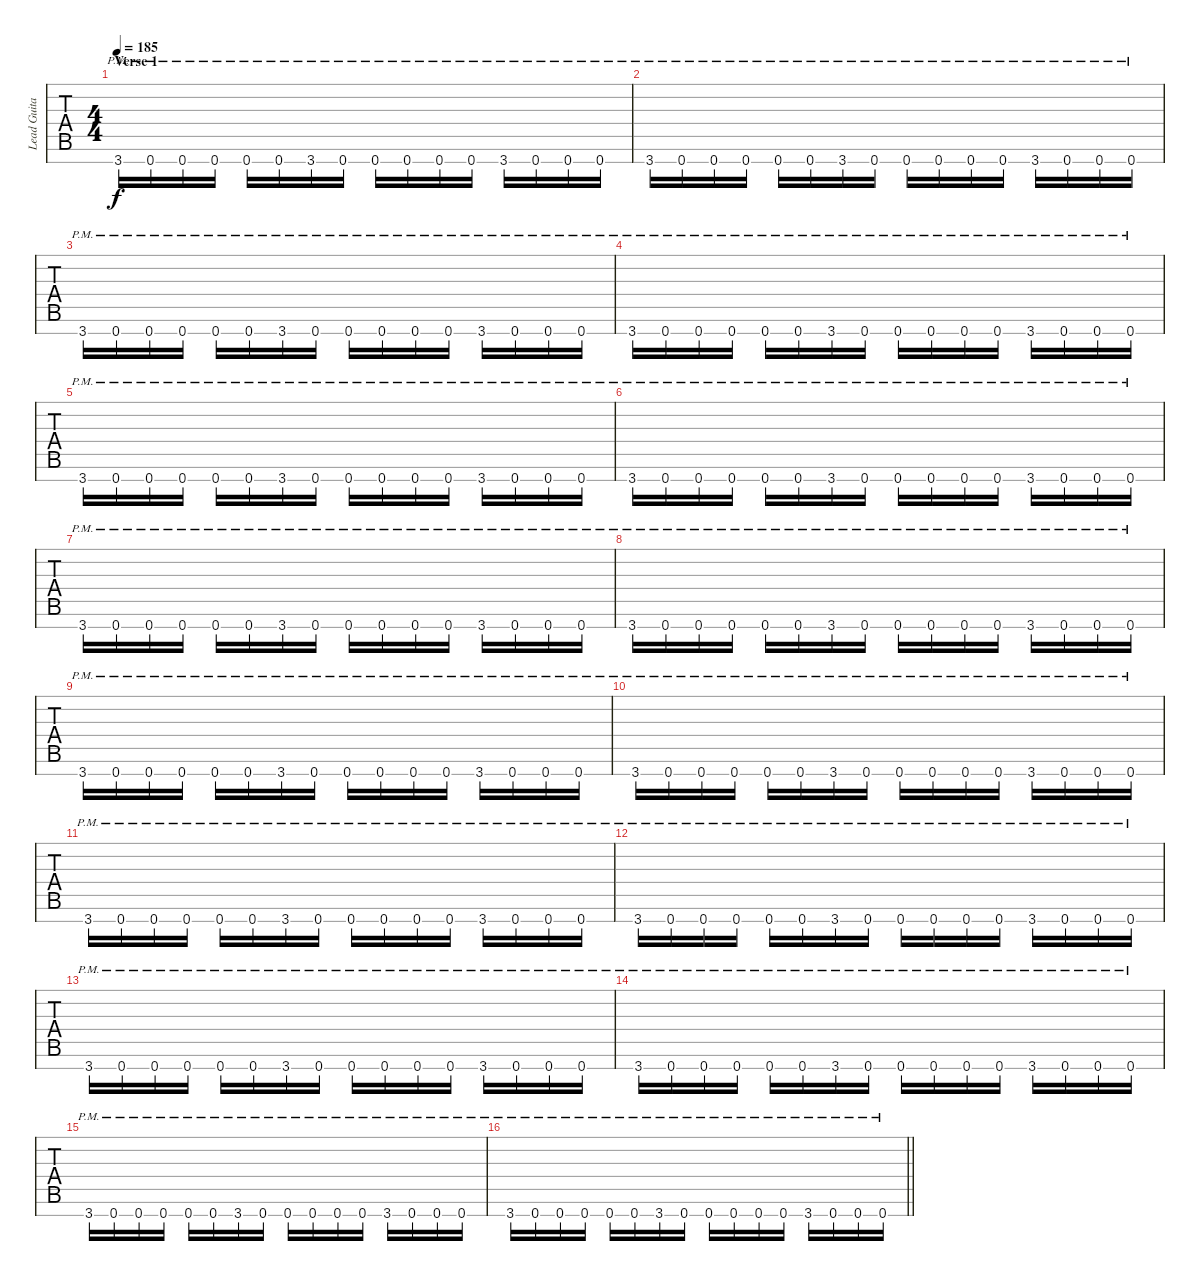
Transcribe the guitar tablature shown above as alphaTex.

\track ("Lead Guitar" "Lead Guita") {instrument distortionguitar}
\staff {tabs}
\tuning (F4 C4 G3 Eb3 Bb2 F2 C2) {hide}
\ts (4 4)
\section ("" "Verse 1")
\tempo 185
\clef g2
\ks c
3.7{pm}.16{dy f} 0.7{pm}.16 0.7{pm}.16 0.7{pm}.16 0.7{pm}.16 0.7{pm}.16 3.7{pm}.16 0.7{pm}.16 0.7{pm}.16 0.7{pm}.16 0.7{pm}.16 0.7{pm}.16 3.7{pm}.16 0.7{pm}.16 0.7{pm}.16 0.7{pm}.16 |
3.7{pm}.16 0.7{pm}.16 0.7{pm}.16 0.7{pm}.16 0.7{pm}.16 0.7{pm}.16 3.7{pm}.16 0.7{pm}.16 0.7{pm}.16 0.7{pm}.16 0.7{pm}.16 0.7{pm}.16 3.7{pm}.16 0.7{pm}.16 0.7{pm}.16 0.7{pm}.16 |
3.7{pm}.16 0.7{pm}.16 0.7{pm}.16 0.7{pm}.16 0.7{pm}.16 0.7{pm}.16 3.7{pm}.16 0.7{pm}.16 0.7{pm}.16 0.7{pm}.16 0.7{pm}.16 0.7{pm}.16 3.7{pm}.16 0.7{pm}.16 0.7{pm}.16 0.7{pm}.16 |
3.7{pm}.16 0.7{pm}.16 0.7{pm}.16 0.7{pm}.16 0.7{pm}.16 0.7{pm}.16 3.7{pm}.16 0.7{pm}.16 0.7{pm}.16 0.7{pm}.16 0.7{pm}.16 0.7{pm}.16 3.7{pm}.16 0.7{pm}.16 0.7{pm}.16 0.7{pm}.16 |
3.7{pm}.16 0.7{pm}.16 0.7{pm}.16 0.7{pm}.16 0.7{pm}.16 0.7{pm}.16 3.7{pm}.16 0.7{pm}.16 0.7{pm}.16 0.7{pm}.16 0.7{pm}.16 0.7{pm}.16 3.7{pm}.16 0.7{pm}.16 0.7{pm}.16 0.7{pm}.16 |
3.7{pm}.16 0.7{pm}.16 0.7{pm}.16 0.7{pm}.16 0.7{pm}.16 0.7{pm}.16 3.7{pm}.16 0.7{pm}.16 0.7{pm}.16 0.7{pm}.16 0.7{pm}.16 0.7{pm}.16 3.7{pm}.16 0.7{pm}.16 0.7{pm}.16 0.7{pm}.16 |
3.7{pm}.16 0.7{pm}.16 0.7{pm}.16 0.7{pm}.16 0.7{pm}.16 0.7{pm}.16 3.7{pm}.16 0.7{pm}.16 0.7{pm}.16 0.7{pm}.16 0.7{pm}.16 0.7{pm}.16 3.7{pm}.16 0.7{pm}.16 0.7{pm}.16 0.7{pm}.16 |
3.7{pm}.16 0.7{pm}.16 0.7{pm}.16 0.7{pm}.16 0.7{pm}.16 0.7{pm}.16 3.7{pm}.16 0.7{pm}.16 0.7{pm}.16 0.7{pm}.16 0.7{pm}.16 0.7{pm}.16 3.7{pm}.16 0.7{pm}.16 0.7{pm}.16 0.7{pm}.16 |
3.7{pm}.16 0.7{pm}.16 0.7{pm}.16 0.7{pm}.16 0.7{pm}.16 0.7{pm}.16 3.7{pm}.16 0.7{pm}.16 0.7{pm}.16 0.7{pm}.16 0.7{pm}.16 0.7{pm}.16 3.7{pm}.16 0.7{pm}.16 0.7{pm}.16 0.7{pm}.16 |
3.7{pm}.16 0.7{pm}.16 0.7{pm}.16 0.7{pm}.16 0.7{pm}.16 0.7{pm}.16 3.7{pm}.16 0.7{pm}.16 0.7{pm}.16 0.7{pm}.16 0.7{pm}.16 0.7{pm}.16 3.7{pm}.16 0.7{pm}.16 0.7{pm}.16 0.7{pm}.16 |
3.7{pm}.16 0.7{pm}.16 0.7{pm}.16 0.7{pm}.16 0.7{pm}.16 0.7{pm}.16 3.7{pm}.16 0.7{pm}.16 0.7{pm}.16 0.7{pm}.16 0.7{pm}.16 0.7{pm}.16 3.7{pm}.16 0.7{pm}.16 0.7{pm}.16 0.7{pm}.16 |
3.7{pm}.16 0.7{pm}.16 0.7{pm}.16 0.7{pm}.16 0.7{pm}.16 0.7{pm}.16 3.7{pm}.16 0.7{pm}.16 0.7{pm}.16 0.7{pm}.16 0.7{pm}.16 0.7{pm}.16 3.7{pm}.16 0.7{pm}.16 0.7{pm}.16 0.7{pm}.16 |
3.7{pm}.16 0.7{pm}.16 0.7{pm}.16 0.7{pm}.16 0.7{pm}.16 0.7{pm}.16 3.7{pm}.16 0.7{pm}.16 0.7{pm}.16 0.7{pm}.16 0.7{pm}.16 0.7{pm}.16 3.7{pm}.16 0.7{pm}.16 0.7{pm}.16 0.7{pm}.16 |
3.7{pm}.16 0.7{pm}.16 0.7{pm}.16 0.7{pm}.16 0.7{pm}.16 0.7{pm}.16 3.7{pm}.16 0.7{pm}.16 0.7{pm}.16 0.7{pm}.16 0.7{pm}.16 0.7{pm}.16 3.7{pm}.16 0.7{pm}.16 0.7{pm}.16 0.7{pm}.16 |
3.7{pm}.16 0.7{pm}.16 0.7{pm}.16 0.7{pm}.16 0.7{pm}.16 0.7{pm}.16 3.7{pm}.16 0.7{pm}.16 0.7{pm}.16 0.7{pm}.16 0.7{pm}.16 0.7{pm}.16 3.7{pm}.16 0.7{pm}.16 0.7{pm}.16 0.7{pm}.16 |
\barLineRight lightlight
3.7{pm}.16 0.7{pm}.16 0.7{pm}.16 0.7{pm}.16 0.7{pm}.16 0.7{pm}.16 3.7{pm}.16 0.7{pm}.16 0.7{pm}.16 0.7{pm}.16 0.7{pm}.16 0.7{pm}.16 3.7{pm}.16 0.7{pm}.16 0.7{pm}.16 0.7{pm}.16
